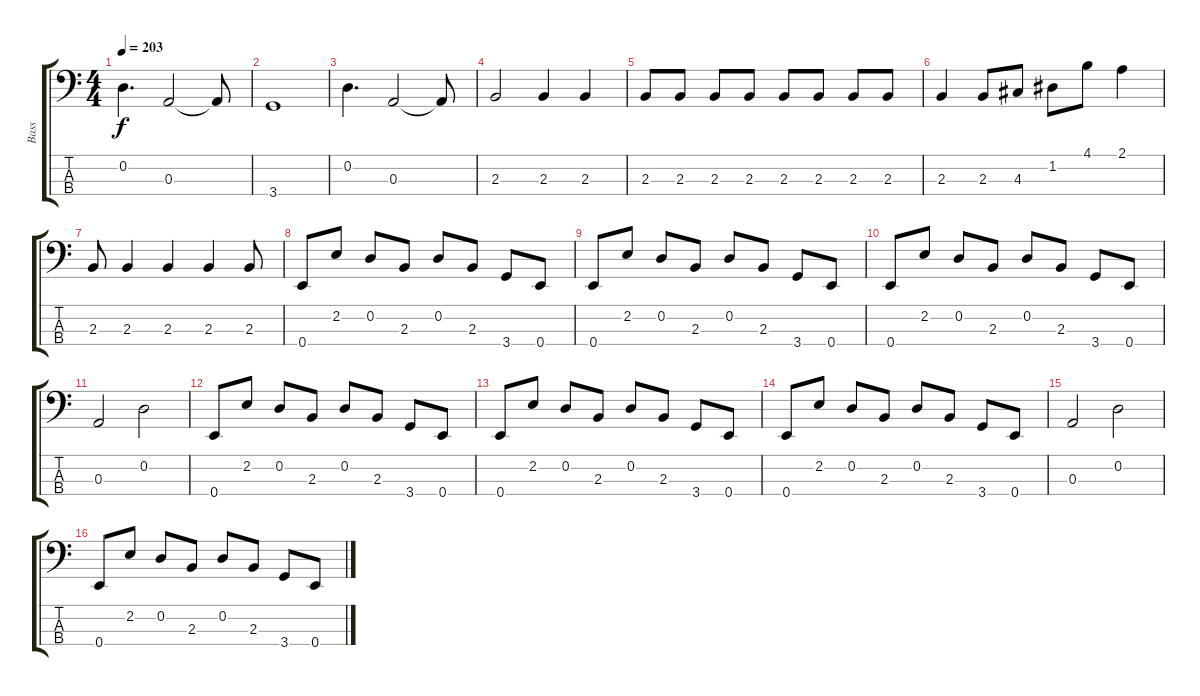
\track ("Bass" "Bass") {instrument electricbassfinger}
\staff {score tabs}
\tuning (G2 D2 A1 E1) {hide}
\ts (4 4)
\tempo 203
\clef f4
\ks c
0.2.4{d dy f} 0.3.2 0.3{t}.8 |
3.4.1 |
0.2.4{d} 0.3.2 0.3{t}.8 |
2.3.2 2.3.4 2.3.4 |
2.3.8 2.3.8 2.3.8 2.3.8 2.3.8 2.3.8 2.3.8 2.3.8 |
2.3.4 2.3.8 4.3.8 1.2.8 4.1.8 2.1.4 |
2.3.8 2.3.4 2.3.4 2.3.4 2.3.8 |
0.4.8 2.2.8 0.2.8 2.3.8 0.2.8 2.3.8 3.4.8 0.4.8 |
0.4.8 2.2.8 0.2.8 2.3.8 0.2.8 2.3.8 3.4.8 0.4.8 |
0.4.8 2.2.8 0.2.8 2.3.8 0.2.8 2.3.8 3.4.8 0.4.8 |
0.3.2 0.2.2 |
0.4.8 2.2.8 0.2.8 2.3.8 0.2.8 2.3.8 3.4.8 0.4.8 |
0.4.8 2.2.8 0.2.8 2.3.8 0.2.8 2.3.8 3.4.8 0.4.8 |
0.4.8 2.2.8 0.2.8 2.3.8 0.2.8 2.3.8 3.4.8 0.4.8 |
0.3.2 0.2.2 |
0.4.8 2.2.8 0.2.8 2.3.8 0.2.8 2.3.8 3.4.8 0.4.8
